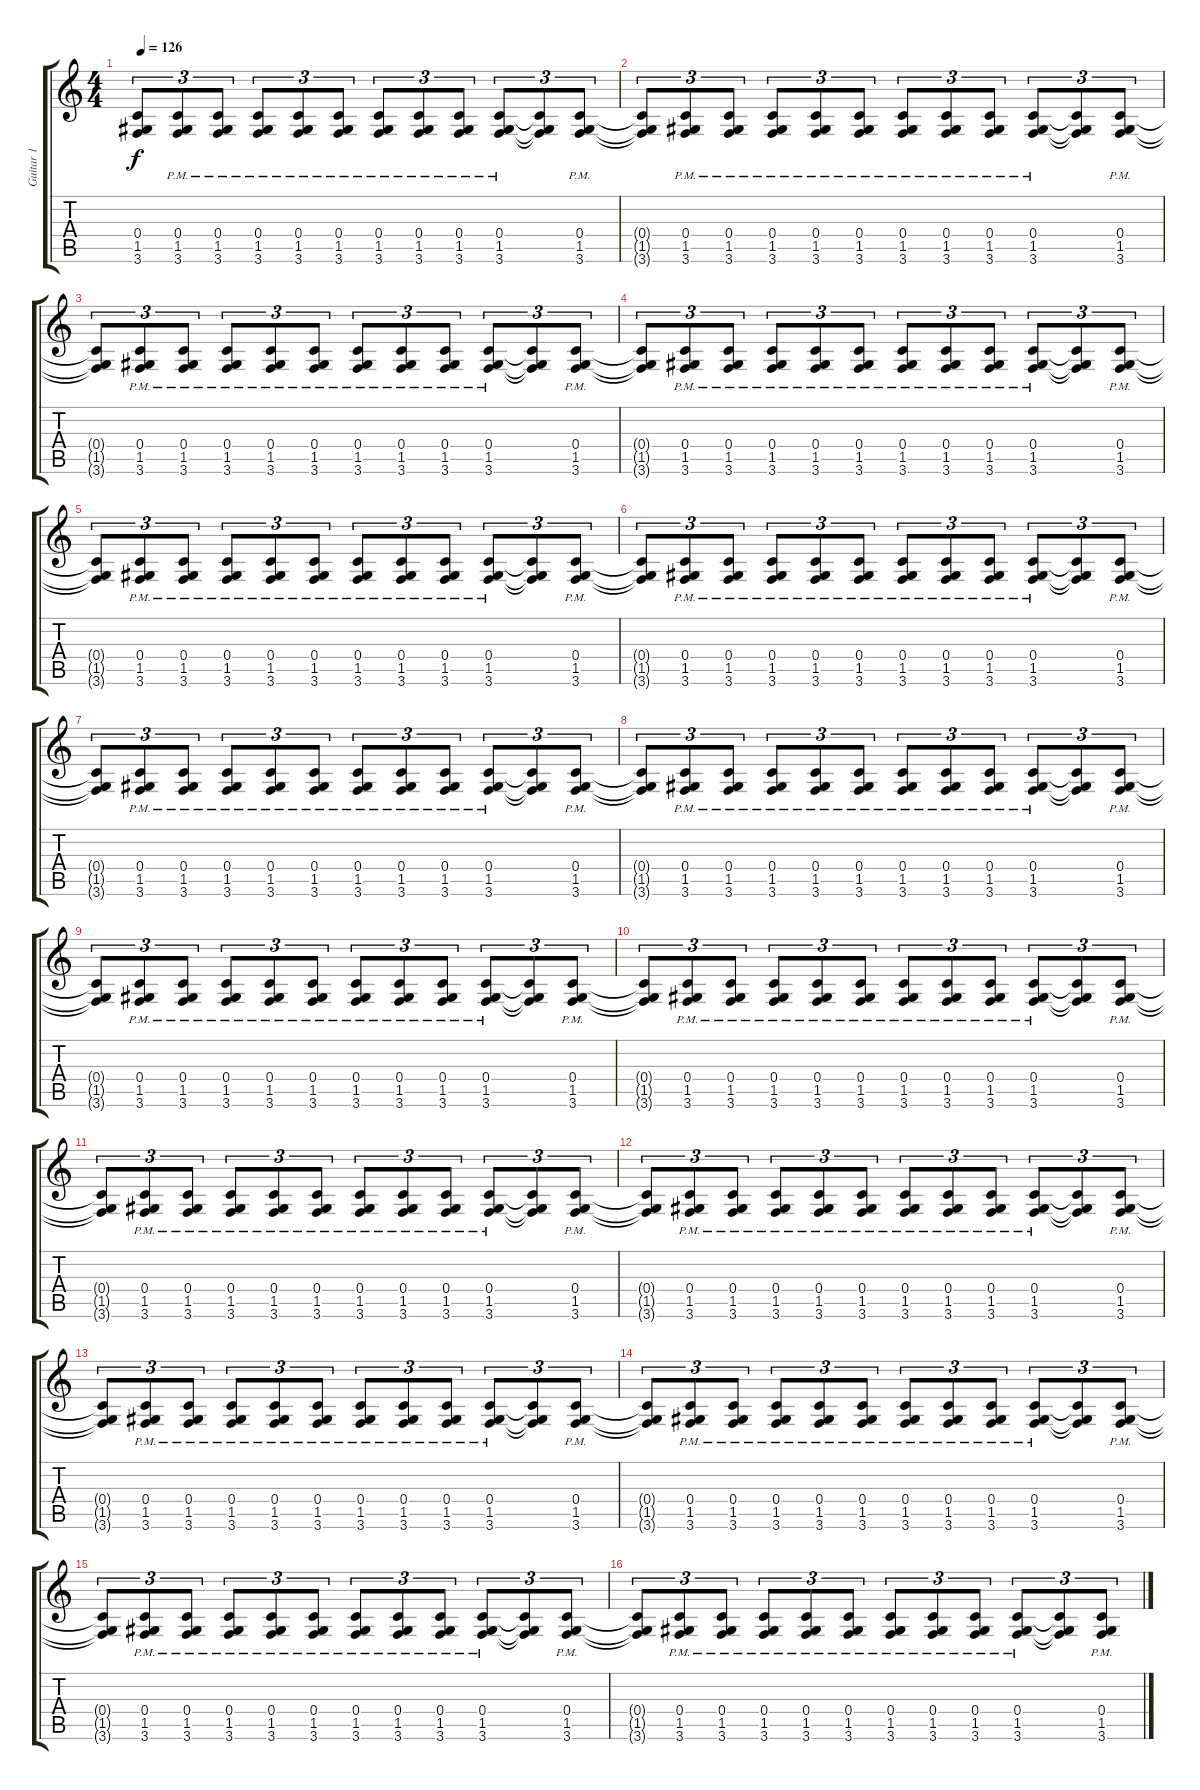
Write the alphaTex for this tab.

\track ("Guitar 1" "Guitar 1") {instrument distortionguitar}
\staff {score tabs}
\tuning (D4 A3 F3 C3 G2 D2) {hide}
\ts (4 4)
\tempo 126
\clef g2
\ks c
(0.4{t} 1.5{t} 3.6{t}).8{tu (3 2) dy f} (0.4{pm} 1.5{pm} 3.6{pm}).8{tu (3 2)} (0.4{pm} 1.5{pm} 3.6{pm}).8{tu (3 2)} (0.4{pm} 1.5{pm} 3.6{pm}).8{tu (3 2)} (0.4{pm} 1.5{pm} 3.6{pm}).8{tu (3 2)} (0.4{pm} 1.5{pm} 3.6{pm}).8{tu (3 2)} (0.4{pm} 1.5{pm} 3.6{pm}).8{tu (3 2)} (0.4{pm} 1.5{pm} 3.6{pm}).8{tu (3 2)} (0.4{pm} 1.5{pm} 3.6{pm}).8{tu (3 2)} (0.4{pm} 1.5{pm} 3.6{pm}).8{tu (3 2)} (0.4{t} 1.5{t} 3.6{t}).8{tu (3 2)} (0.4{pm} 1.5{pm} 3.6{pm}).8{tu (3 2)} |
(0.4{t} 1.5{t} 3.6{t}).8{tu (3 2)} (0.4{pm} 1.5{pm} 3.6{pm}).8{tu (3 2)} (0.4{pm} 1.5{pm} 3.6{pm}).8{tu (3 2)} (0.4{pm} 1.5{pm} 3.6{pm}).8{tu (3 2)} (0.4{pm} 1.5{pm} 3.6{pm}).8{tu (3 2)} (0.4{pm} 1.5{pm} 3.6{pm}).8{tu (3 2)} (0.4{pm} 1.5{pm} 3.6{pm}).8{tu (3 2)} (0.4{pm} 1.5{pm} 3.6{pm}).8{tu (3 2)} (0.4{pm} 1.5{pm} 3.6{pm}).8{tu (3 2)} (0.4{pm} 1.5{pm} 3.6{pm}).8{tu (3 2)} (0.4{t} 1.5{t} 3.6{t}).8{tu (3 2)} (0.4{pm} 1.5{pm} 3.6{pm}).8{tu (3 2)} |
(0.4{t} 1.5{t} 3.6{t}).8{tu (3 2)} (0.4{pm} 1.5{pm} 3.6{pm}).8{tu (3 2)} (0.4{pm} 1.5{pm} 3.6{pm}).8{tu (3 2)} (0.4{pm} 1.5{pm} 3.6{pm}).8{tu (3 2)} (0.4{pm} 1.5{pm} 3.6{pm}).8{tu (3 2)} (0.4{pm} 1.5{pm} 3.6{pm}).8{tu (3 2)} (0.4{pm} 1.5{pm} 3.6{pm}).8{tu (3 2)} (0.4{pm} 1.5{pm} 3.6{pm}).8{tu (3 2)} (0.4{pm} 1.5{pm} 3.6{pm}).8{tu (3 2)} (0.4{pm} 1.5{pm} 3.6{pm}).8{tu (3 2)} (0.4{t} 1.5{t} 3.6{t}).8{tu (3 2)} (0.4{pm} 1.5{pm} 3.6{pm}).8{tu (3 2)} |
(0.4{t} 1.5{t} 3.6{t}).8{tu (3 2)} (0.4{pm} 1.5{pm} 3.6{pm}).8{tu (3 2)} (0.4{pm} 1.5{pm} 3.6{pm}).8{tu (3 2)} (0.4{pm} 1.5{pm} 3.6{pm}).8{tu (3 2)} (0.4{pm} 1.5{pm} 3.6{pm}).8{tu (3 2)} (0.4{pm} 1.5{pm} 3.6{pm}).8{tu (3 2)} (0.4{pm} 1.5{pm} 3.6{pm}).8{tu (3 2)} (0.4{pm} 1.5{pm} 3.6{pm}).8{tu (3 2)} (0.4{pm} 1.5{pm} 3.6{pm}).8{tu (3 2)} (0.4{pm} 1.5{pm} 3.6{pm}).8{tu (3 2)} (0.4{t} 1.5{t} 3.6{t}).8{tu (3 2)} (0.4{pm} 1.5{pm} 3.6{pm}).8{tu (3 2)} |
(0.4{t} 1.5{t} 3.6{t}).8{tu (3 2)} (0.4{pm} 1.5{pm} 3.6{pm}).8{tu (3 2)} (0.4{pm} 1.5{pm} 3.6{pm}).8{tu (3 2)} (0.4{pm} 1.5{pm} 3.6{pm}).8{tu (3 2)} (0.4{pm} 1.5{pm} 3.6{pm}).8{tu (3 2)} (0.4{pm} 1.5{pm} 3.6{pm}).8{tu (3 2)} (0.4{pm} 1.5{pm} 3.6{pm}).8{tu (3 2)} (0.4{pm} 1.5{pm} 3.6{pm}).8{tu (3 2)} (0.4{pm} 1.5{pm} 3.6{pm}).8{tu (3 2)} (0.4{pm} 1.5{pm} 3.6{pm}).8{tu (3 2)} (0.4{t} 1.5{t} 3.6{t}).8{tu (3 2)} (0.4{pm} 1.5{pm} 3.6{pm}).8{tu (3 2)} |
(0.4{t} 1.5{t} 3.6{t}).8{tu (3 2)} (0.4{pm} 1.5{pm} 3.6{pm}).8{tu (3 2)} (0.4{pm} 1.5{pm} 3.6{pm}).8{tu (3 2)} (0.4{pm} 1.5{pm} 3.6{pm}).8{tu (3 2)} (0.4{pm} 1.5{pm} 3.6{pm}).8{tu (3 2)} (0.4{pm} 1.5{pm} 3.6{pm}).8{tu (3 2)} (0.4{pm} 1.5{pm} 3.6{pm}).8{tu (3 2)} (0.4{pm} 1.5{pm} 3.6{pm}).8{tu (3 2)} (0.4{pm} 1.5{pm} 3.6{pm}).8{tu (3 2)} (0.4{pm} 1.5{pm} 3.6{pm}).8{tu (3 2)} (0.4{t} 1.5{t} 3.6{t}).8{tu (3 2)} (0.4{pm} 1.5{pm} 3.6{pm}).8{tu (3 2)} |
(0.4{t} 1.5{t} 3.6{t}).8{tu (3 2)} (0.4{pm} 1.5{pm} 3.6{pm}).8{tu (3 2)} (0.4{pm} 1.5{pm} 3.6{pm}).8{tu (3 2)} (0.4{pm} 1.5{pm} 3.6{pm}).8{tu (3 2)} (0.4{pm} 1.5{pm} 3.6{pm}).8{tu (3 2)} (0.4{pm} 1.5{pm} 3.6{pm}).8{tu (3 2)} (0.4{pm} 1.5{pm} 3.6{pm}).8{tu (3 2)} (0.4{pm} 1.5{pm} 3.6{pm}).8{tu (3 2)} (0.4{pm} 1.5{pm} 3.6{pm}).8{tu (3 2)} (0.4{pm} 1.5{pm} 3.6{pm}).8{tu (3 2)} (0.4{t} 1.5{t} 3.6{t}).8{tu (3 2)} (0.4{pm} 1.5{pm} 3.6{pm}).8{tu (3 2)} |
(0.4{t} 1.5{t} 3.6{t}).8{tu (3 2)} (0.4{pm} 1.5{pm} 3.6{pm}).8{tu (3 2)} (0.4{pm} 1.5{pm} 3.6{pm}).8{tu (3 2)} (0.4{pm} 1.5{pm} 3.6{pm}).8{tu (3 2)} (0.4{pm} 1.5{pm} 3.6{pm}).8{tu (3 2)} (0.4{pm} 1.5{pm} 3.6{pm}).8{tu (3 2)} (0.4{pm} 1.5{pm} 3.6{pm}).8{tu (3 2)} (0.4{pm} 1.5{pm} 3.6{pm}).8{tu (3 2)} (0.4{pm} 1.5{pm} 3.6{pm}).8{tu (3 2)} (0.4{pm} 1.5{pm} 3.6{pm}).8{tu (3 2)} (0.4{t} 1.5{t} 3.6{t}).8{tu (3 2)} (0.4{pm} 1.5{pm} 3.6{pm}).8{tu (3 2)} |
(0.4{t} 1.5{t} 3.6{t}).8{tu (3 2)} (0.4{pm} 1.5{pm} 3.6{pm}).8{tu (3 2)} (0.4{pm} 1.5{pm} 3.6{pm}).8{tu (3 2)} (0.4{pm} 1.5{pm} 3.6{pm}).8{tu (3 2)} (0.4{pm} 1.5{pm} 3.6{pm}).8{tu (3 2)} (0.4{pm} 1.5{pm} 3.6{pm}).8{tu (3 2)} (0.4{pm} 1.5{pm} 3.6{pm}).8{tu (3 2)} (0.4{pm} 1.5{pm} 3.6{pm}).8{tu (3 2)} (0.4{pm} 1.5{pm} 3.6{pm}).8{tu (3 2)} (0.4{pm} 1.5{pm} 3.6{pm}).8{tu (3 2)} (0.4{t} 1.5{t} 3.6{t}).8{tu (3 2)} (0.4{pm} 1.5{pm} 3.6{pm}).8{tu (3 2)} |
(0.4{t} 1.5{t} 3.6{t}).8{tu (3 2)} (0.4{pm} 1.5{pm} 3.6{pm}).8{tu (3 2)} (0.4{pm} 1.5{pm} 3.6{pm}).8{tu (3 2)} (0.4{pm} 1.5{pm} 3.6{pm}).8{tu (3 2)} (0.4{pm} 1.5{pm} 3.6{pm}).8{tu (3 2)} (0.4{pm} 1.5{pm} 3.6{pm}).8{tu (3 2)} (0.4{pm} 1.5{pm} 3.6{pm}).8{tu (3 2)} (0.4{pm} 1.5{pm} 3.6{pm}).8{tu (3 2)} (0.4{pm} 1.5{pm} 3.6{pm}).8{tu (3 2)} (0.4{pm} 1.5{pm} 3.6{pm}).8{tu (3 2)} (0.4{t} 1.5{t} 3.6{t}).8{tu (3 2)} (0.4{pm} 1.5{pm} 3.6{pm}).8{tu (3 2)} |
(0.4{t} 1.5{t} 3.6{t}).8{tu (3 2)} (0.4{pm} 1.5{pm} 3.6{pm}).8{tu (3 2)} (0.4{pm} 1.5{pm} 3.6{pm}).8{tu (3 2)} (0.4{pm} 1.5{pm} 3.6{pm}).8{tu (3 2)} (0.4{pm} 1.5{pm} 3.6{pm}).8{tu (3 2)} (0.4{pm} 1.5{pm} 3.6{pm}).8{tu (3 2)} (0.4{pm} 1.5{pm} 3.6{pm}).8{tu (3 2)} (0.4{pm} 1.5{pm} 3.6{pm}).8{tu (3 2)} (0.4{pm} 1.5{pm} 3.6{pm}).8{tu (3 2)} (0.4{pm} 1.5{pm} 3.6{pm}).8{tu (3 2)} (0.4{t} 1.5{t} 3.6{t}).8{tu (3 2)} (0.4{pm} 1.5{pm} 3.6{pm}).8{tu (3 2)} |
(0.4{t} 1.5{t} 3.6{t}).8{tu (3 2)} (0.4{pm} 1.5{pm} 3.6{pm}).8{tu (3 2)} (0.4{pm} 1.5{pm} 3.6{pm}).8{tu (3 2)} (0.4{pm} 1.5{pm} 3.6{pm}).8{tu (3 2)} (0.4{pm} 1.5{pm} 3.6{pm}).8{tu (3 2)} (0.4{pm} 1.5{pm} 3.6{pm}).8{tu (3 2)} (0.4{pm} 1.5{pm} 3.6{pm}).8{tu (3 2)} (0.4{pm} 1.5{pm} 3.6{pm}).8{tu (3 2)} (0.4{pm} 1.5{pm} 3.6{pm}).8{tu (3 2)} (0.4{pm} 1.5{pm} 3.6{pm}).8{tu (3 2)} (0.4{t} 1.5{t} 3.6{t}).8{tu (3 2)} (0.4{pm} 1.5{pm} 3.6{pm}).8{tu (3 2)} |
(0.4{t} 1.5{t} 3.6{t}).8{tu (3 2)} (0.4{pm} 1.5{pm} 3.6{pm}).8{tu (3 2)} (0.4{pm} 1.5{pm} 3.6{pm}).8{tu (3 2)} (0.4{pm} 1.5{pm} 3.6{pm}).8{tu (3 2)} (0.4{pm} 1.5{pm} 3.6{pm}).8{tu (3 2)} (0.4{pm} 1.5{pm} 3.6{pm}).8{tu (3 2)} (0.4{pm} 1.5{pm} 3.6{pm}).8{tu (3 2)} (0.4{pm} 1.5{pm} 3.6{pm}).8{tu (3 2)} (0.4{pm} 1.5{pm} 3.6{pm}).8{tu (3 2)} (0.4{pm} 1.5{pm} 3.6{pm}).8{tu (3 2)} (0.4{t} 1.5{t} 3.6{t}).8{tu (3 2)} (0.4{pm} 1.5{pm} 3.6{pm}).8{tu (3 2)} |
(0.4{t} 1.5{t} 3.6{t}).8{tu (3 2)} (0.4{pm} 1.5{pm} 3.6{pm}).8{tu (3 2)} (0.4{pm} 1.5{pm} 3.6{pm}).8{tu (3 2)} (0.4{pm} 1.5{pm} 3.6{pm}).8{tu (3 2)} (0.4{pm} 1.5{pm} 3.6{pm}).8{tu (3 2)} (0.4{pm} 1.5{pm} 3.6{pm}).8{tu (3 2)} (0.4{pm} 1.5{pm} 3.6{pm}).8{tu (3 2)} (0.4{pm} 1.5{pm} 3.6{pm}).8{tu (3 2)} (0.4{pm} 1.5{pm} 3.6{pm}).8{tu (3 2)} (0.4{pm} 1.5{pm} 3.6{pm}).8{tu (3 2)} (0.4{t} 1.5{t} 3.6{t}).8{tu (3 2)} (0.4{pm} 1.5{pm} 3.6{pm}).8{tu (3 2)} |
(0.4{t} 1.5{t} 3.6{t}).8{tu (3 2)} (0.4{pm} 1.5{pm} 3.6{pm}).8{tu (3 2)} (0.4{pm} 1.5{pm} 3.6{pm}).8{tu (3 2)} (0.4{pm} 1.5{pm} 3.6{pm}).8{tu (3 2)} (0.4{pm} 1.5{pm} 3.6{pm}).8{tu (3 2)} (0.4{pm} 1.5{pm} 3.6{pm}).8{tu (3 2)} (0.4{pm} 1.5{pm} 3.6{pm}).8{tu (3 2)} (0.4{pm} 1.5{pm} 3.6{pm}).8{tu (3 2)} (0.4{pm} 1.5{pm} 3.6{pm}).8{tu (3 2)} (0.4{pm} 1.5{pm} 3.6{pm}).8{tu (3 2)} (0.4{t} 1.5{t} 3.6{t}).8{tu (3 2)} (0.4{pm} 1.5{pm} 3.6{pm}).8{tu (3 2)} |
(0.4{t} 1.5{t} 3.6{t}).8{tu (3 2)} (0.4{pm} 1.5{pm} 3.6{pm}).8{tu (3 2)} (0.4{pm} 1.5{pm} 3.6{pm}).8{tu (3 2)} (0.4{pm} 1.5{pm} 3.6{pm}).8{tu (3 2)} (0.4{pm} 1.5{pm} 3.6{pm}).8{tu (3 2)} (0.4{pm} 1.5{pm} 3.6{pm}).8{tu (3 2)} (0.4{pm} 1.5{pm} 3.6{pm}).8{tu (3 2)} (0.4{pm} 1.5{pm} 3.6{pm}).8{tu (3 2)} (0.4{pm} 1.5{pm} 3.6{pm}).8{tu (3 2)} (0.4{pm} 1.5{pm} 3.6{pm}).8{tu (3 2)} (0.4{t} 1.5{t} 3.6{t}).8{tu (3 2)} (0.4{pm} 1.5{pm} 3.6{pm}).8{tu (3 2)}
